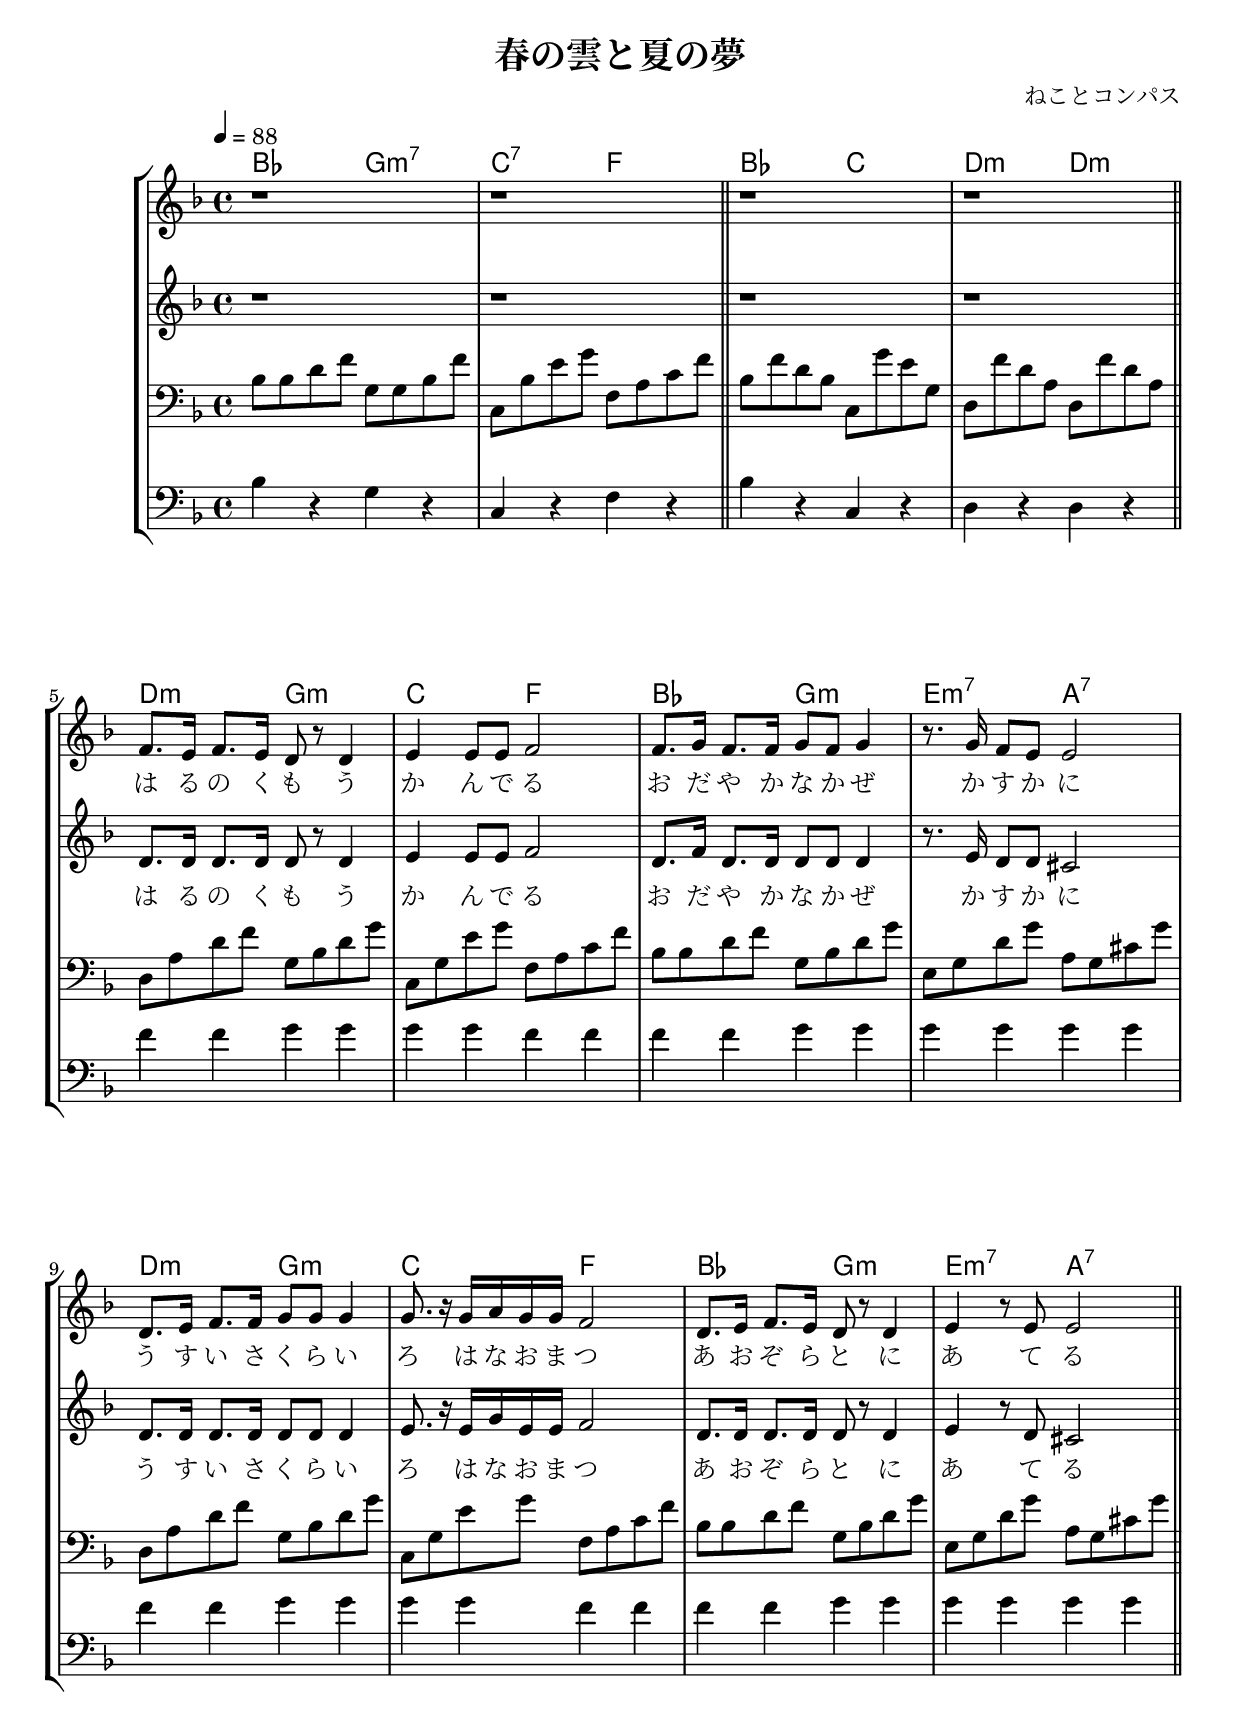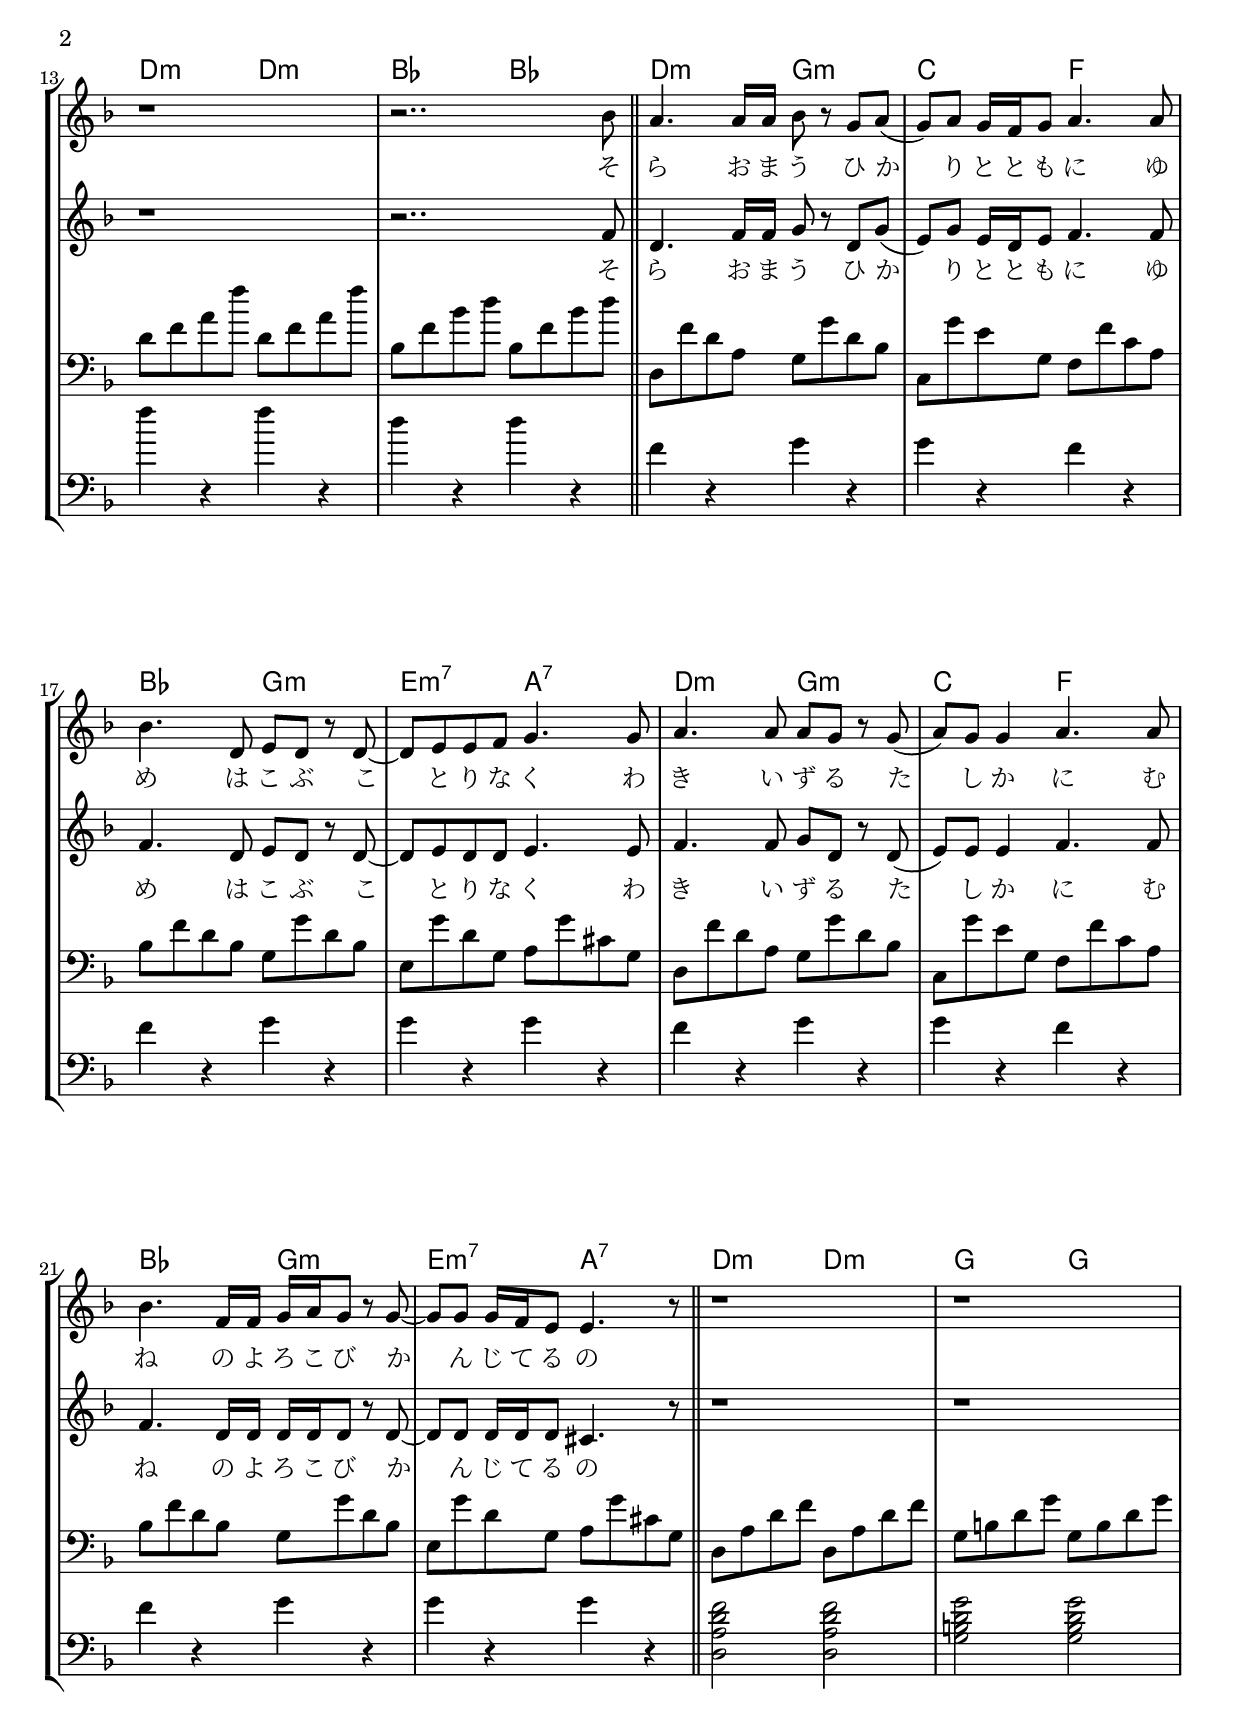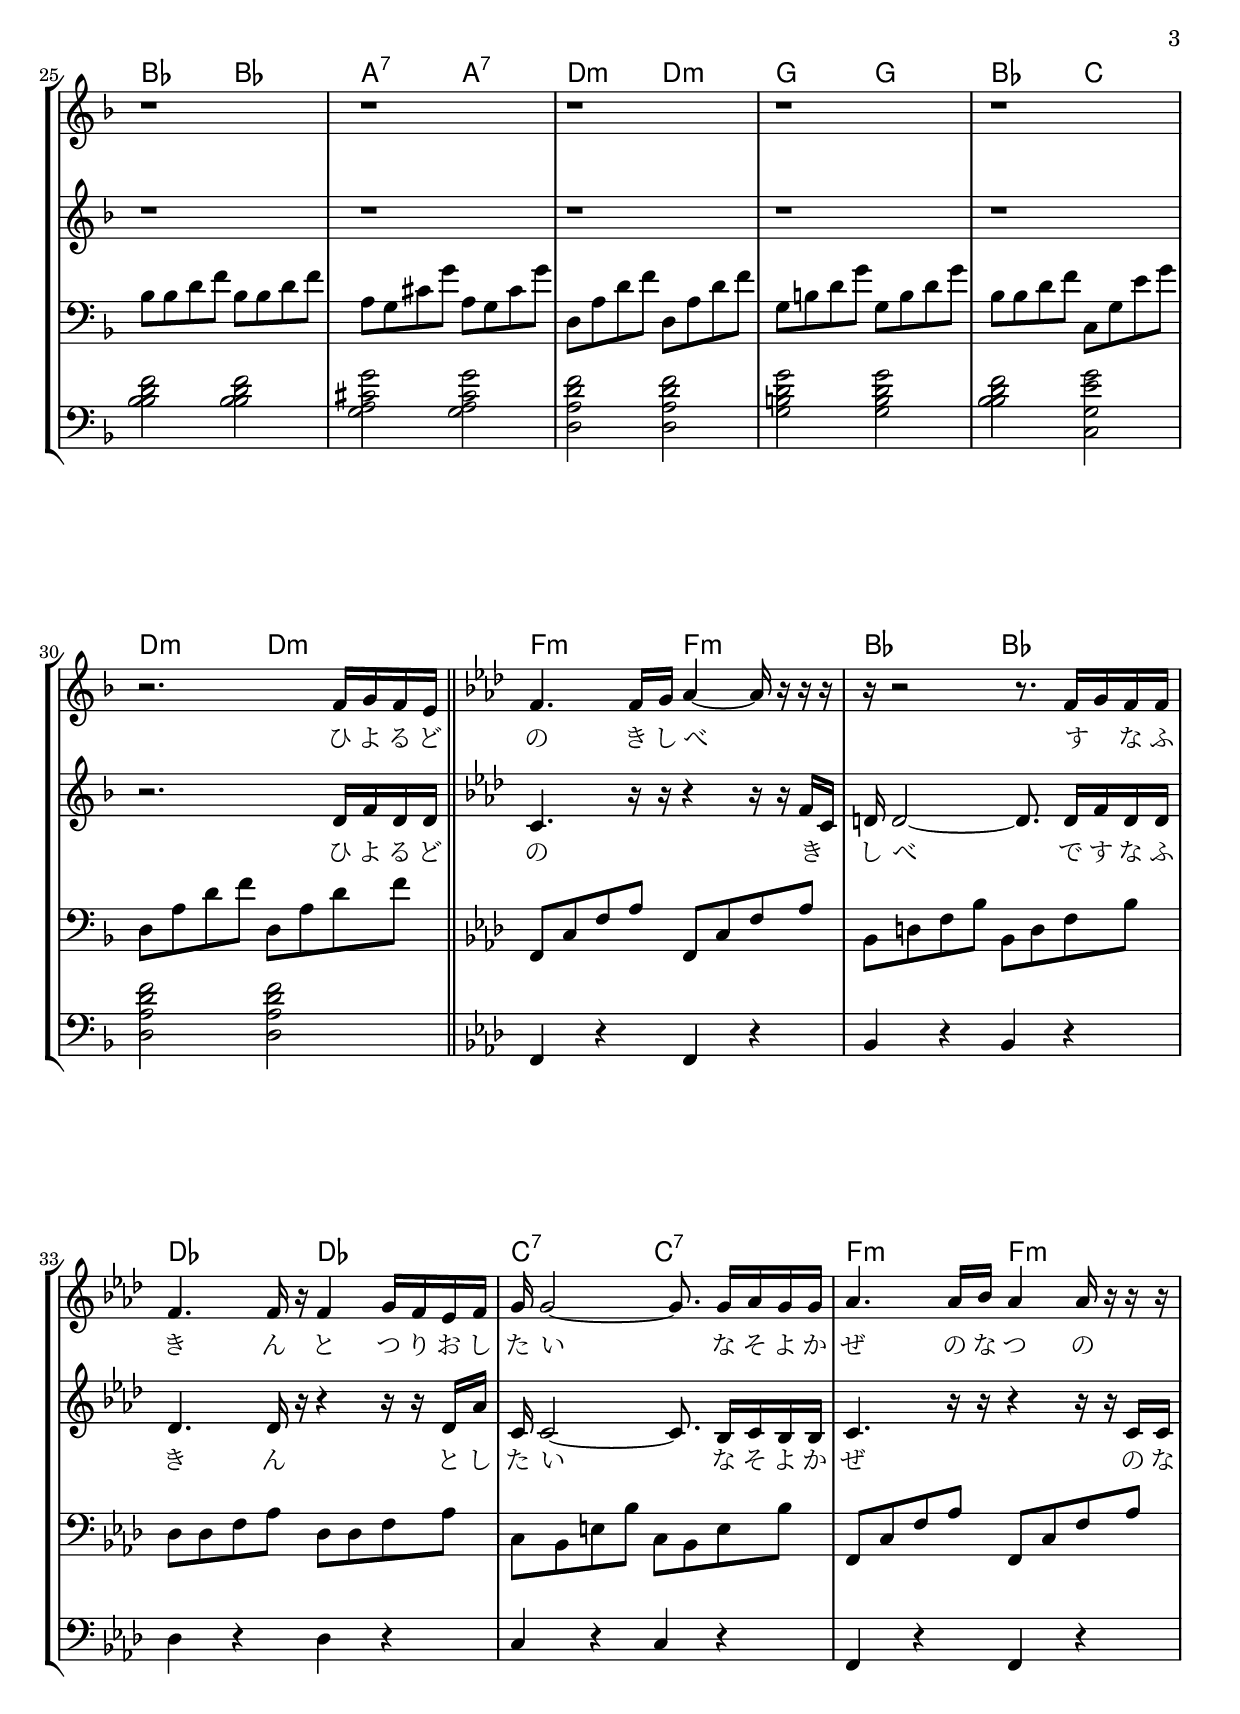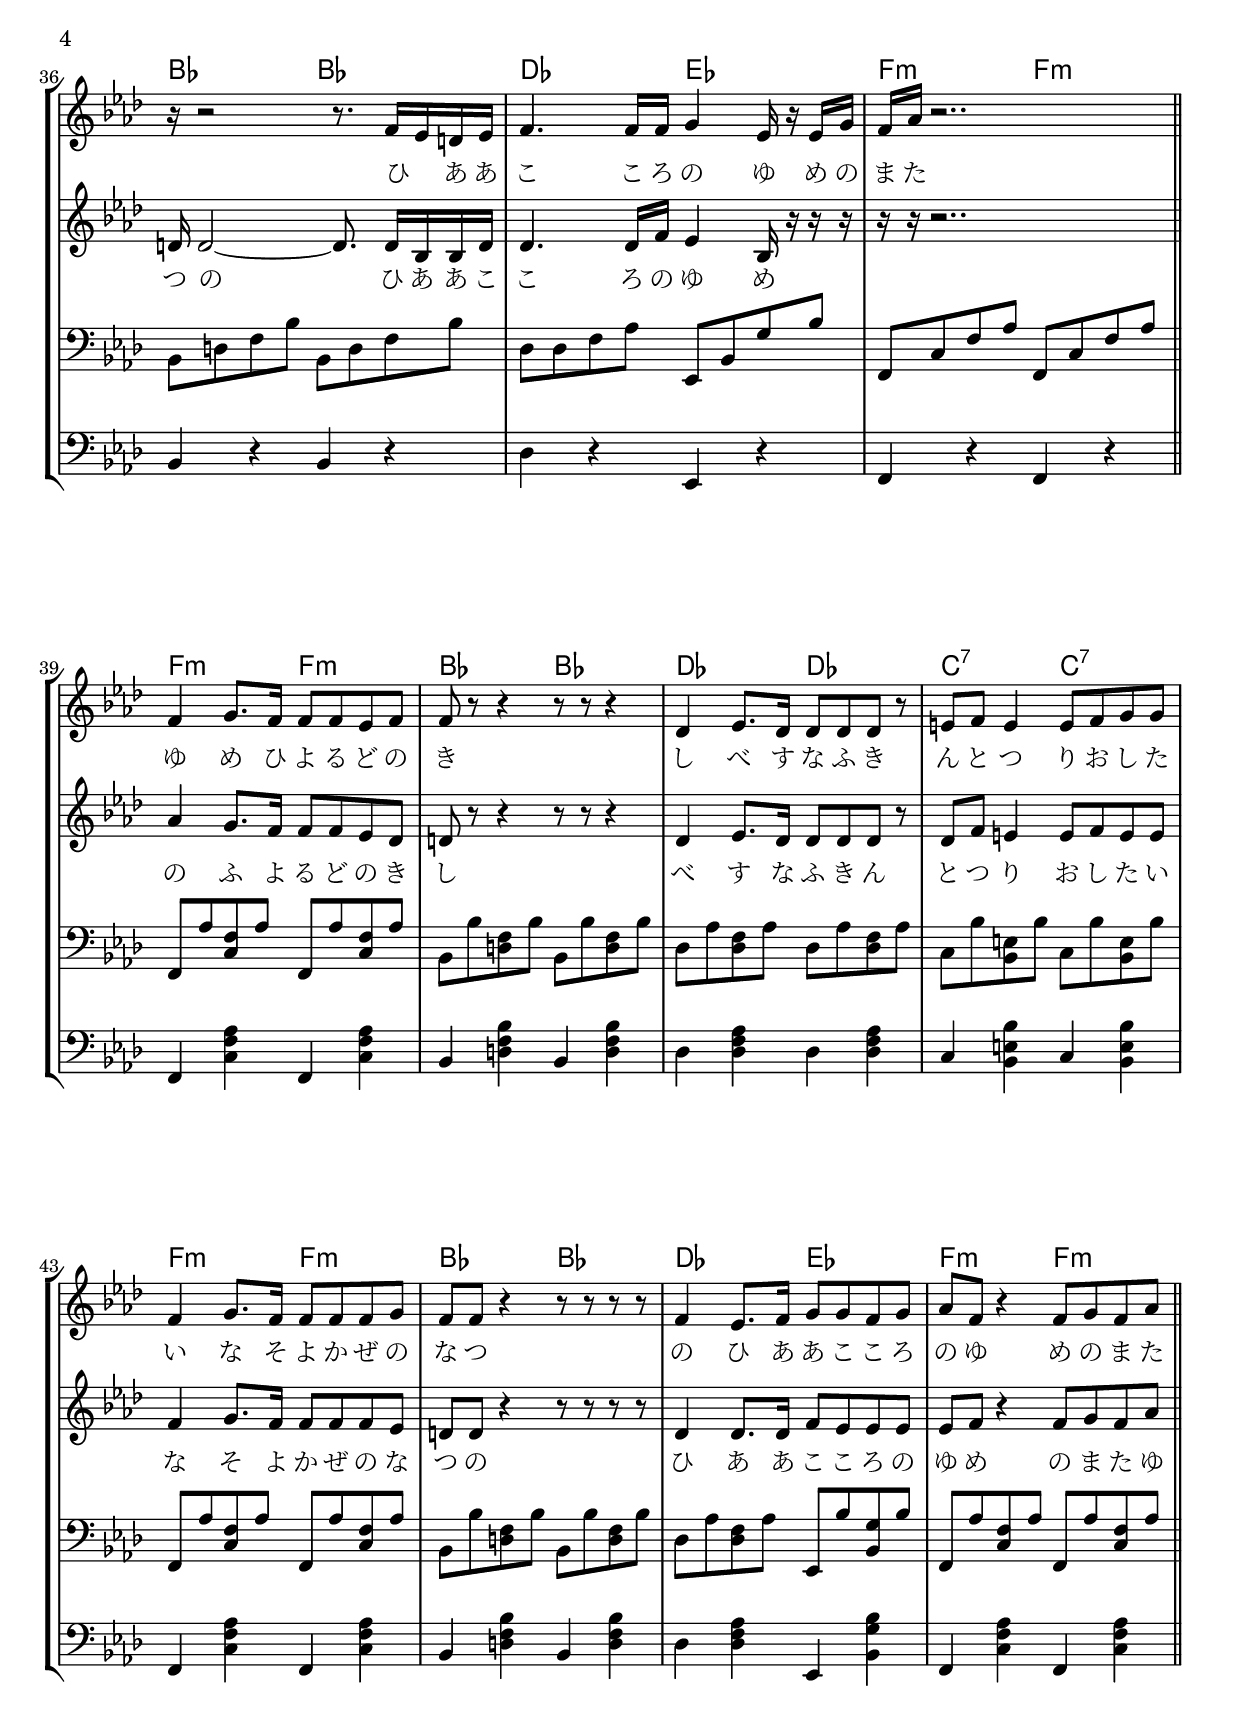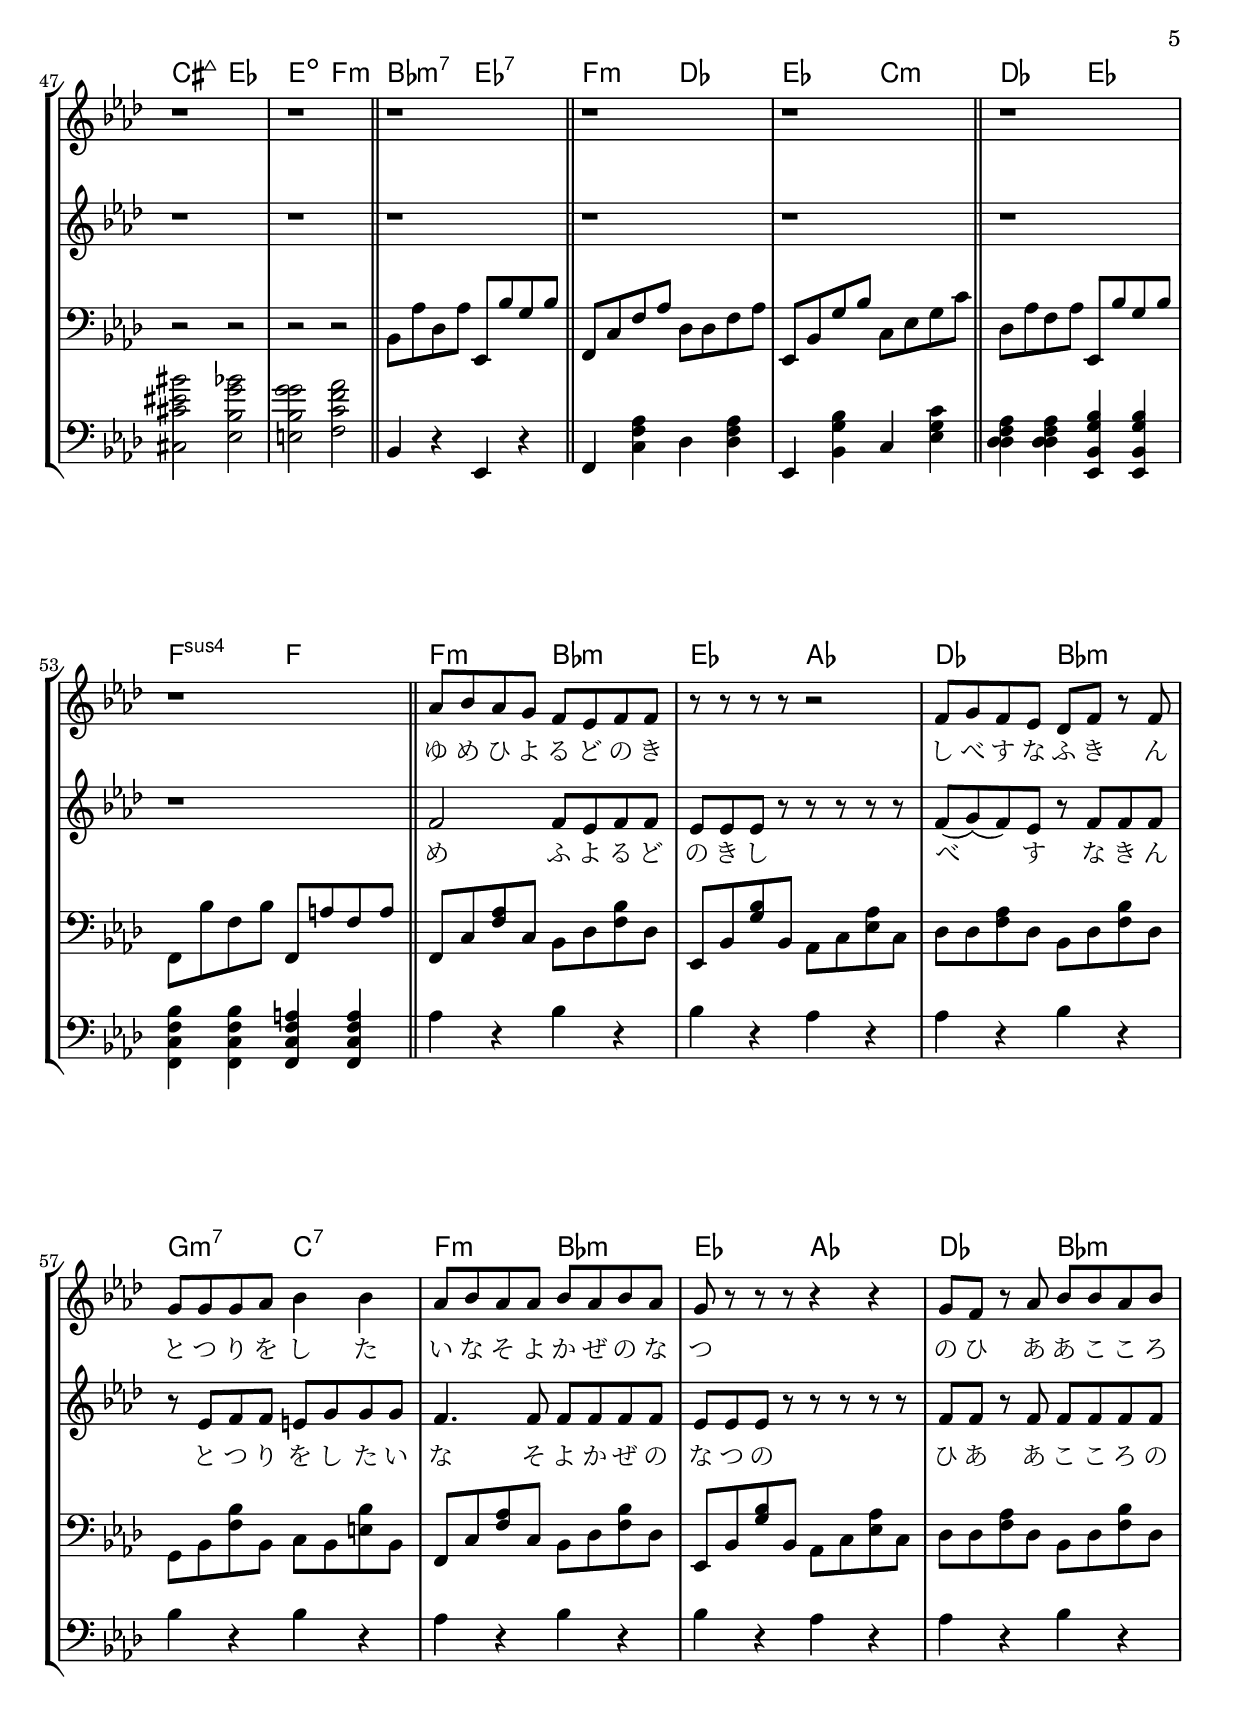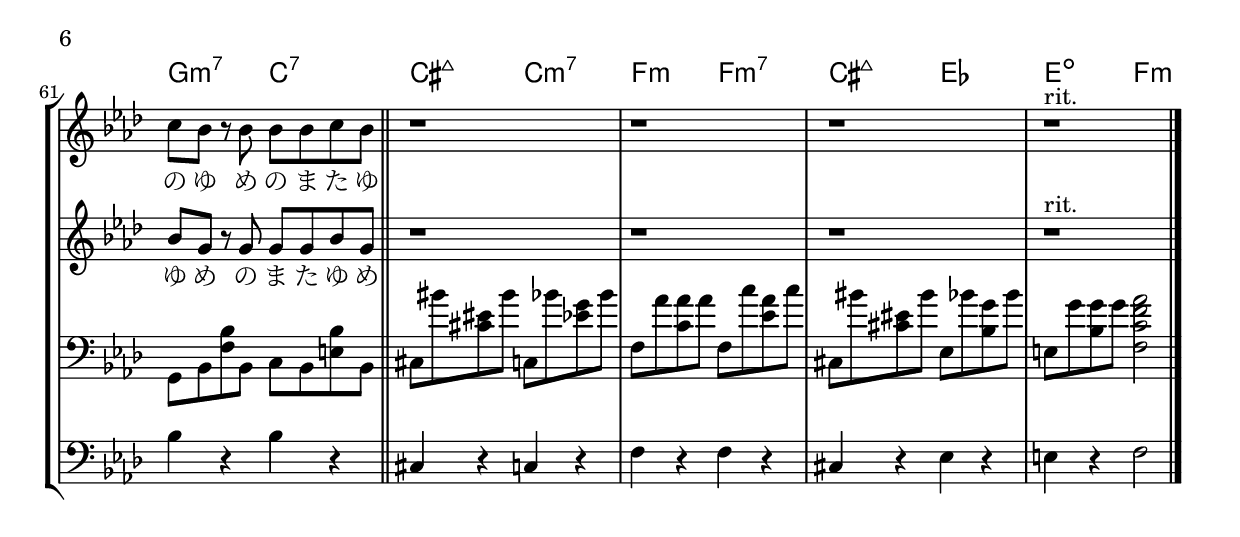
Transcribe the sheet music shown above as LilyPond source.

\version "2.12.1"

\header {
	title = \markup {春の雲と夏の夢}
	composer = \markup \center-column {ねことコンパス}
}

harmony = \chordmode {
	bes2 g:min7 c:7 f 

	bes c d:m d:m 

	d:m g:m c f bes g:m e:min7 a:7 d:m g:m c f bes g:m e:min7 a:7 

	d:m d:m bes bes 

	d:m g:m c f bes g:m e:min7 a:7 d:m g:m c f bes g:m e:min7 a:7 

	d:m d:m g g bes bes a:7 a:7 d:m d:m g g bes c d:m d:m 

	f:m f:m bes bes des des c:7 c:7 f:m f:m bes bes des es f:m f:m 

	f:m f:m bes bes des des c:7 c:7 f:m f:m bes bes des es f:m f:m 

	cis:maj7 es e:dim f:m 

	bes:min7 es:7 

	f:m des es c:m 

	des es f:sus4 f 

	f:m bes:m es as des bes:m g:min7 c:7 f:m bes:m es as des bes:m g:min7 c:7 

	cis:maj7 c:min7 f:m f:min7 cis:maj7 es e:dim f:m 
}

melody = {
	\key f \major
	\tempo 4 = 88
	r1 | r1   
	r1 | r1   
	\set Staff.midiInstrument = #"fss0.35"
	f'8.  e'16  f'8.  e'16  d'8  r8  d'4 
	e'4  e'8  e'8  f'2 
	f'8.  g'16  f'8.  f'16  g'8  f'8  g'4 
	r8.  g'16  f'8  e'8  e'2 
	d'8.  e'16  f'8.  f'16  g'8  g'8  g'4 
	g'8.  r16  g'16  a'16  g'16  g'16  f'2 
	d'8.  e'16  f'8.  e'16  d'8  r8  d'4 
	e'4  r8  e'8  e'2
	r1 | r2.. 
	\set Staff.midiInstrument = #"fss0.35"
	bes'8 
	a'4.  a'16  a'16  bes'8  r8  g'8  a'8 
	(g'8)  a'8  g'16  f'16  g'8  a'4.  a'8 
	bes'4.  d'8  e'8  d'8  r8  d'8~ 
	d'8  e'8  e'8  f'8  g'4.  g'8 
	a'4.  a'8  a'8  g'8  r8  g'8 
	(a'8)  g'8  g'4  a'4.  a'8 
	bes'4.  f'16  f'16  g'16  a'16  g'8  r8  g'8~ 
	g'8  g'8  g'16  f'16  e'8  e'4.  	r8 	r1 | r1 | r1 | r1 | r1 | r1 | r1 | r2. 
	\set Staff.midiInstrument = #"Pad 4 (choir)"
	f'16  g'16  f'16  e'16 
		\key as \major
f'4.  f'16  g'16  as'4~as'16  r16  r16  r16 
	r16  r2~r8.  f'16  g'16  f'16  f'16 
	f'4.  f'16  r16  f'4  g'16  f'16  es'16  f'16 
	g'16  g'2~g'8.  g'16  as'16  g'16  g'16 
	as'4.  as'16  bes'16  as'4  as'16  r16  r16  r16 
	r16  r2~r8.  f'16  es'16  d'16  es'16 
	f'4.  f'16  f'16  g'4  es'16  r16  es'16  g'16 
	f'16  as'16  	r2.. 	\set Staff.midiInstrument = #"fss0.37"
	f'4  g'8.  f'16  f'8  f'8  es'8  f'8 
	f'8  r8  r4  r8  r8  r4 
	des'4  es'8.  des'16  des'8  des'8  des'8  r8 
	e'8  f'8  e'4  e'8  f'8  g'8  g'8 
	f'4  g'8.  f'16  f'8  f'8  f'8  g'8 
	f'8  f'8  r4  r8  r8  r8  r8 
	f'4  es'8.  f'16  g'8  g'8  f'8  g'8 
	as'8  f'8  r4  f'8  g'8  f'8  as'8
	r1 | r1   
	r1   
	r1 | r1   
	r1 | r1   
	\set Staff.midiInstrument = #"fss0.35"
	as'8  bes'8  as'8  g'8  f'8  es'8  f'8  f'8 
	r8  r8  r8  r8  r2 
	f'8  g'8  f'8  es'8  des'8  f'8  r8  f'8 
	g'8  g'8  g'8  as'8  bes'4  bes'4 
	as'8  bes'8  as'8  as'8  bes'8  as'8  bes'8  as'8 
	g'8  r8  r8  r8  r4  r4 
	g'8  f'8  r8  as'8  bes'8  bes'8  as'8  bes'8 
	c''8  bes'8  r8  bes'8  bes'8  bes'8  c''8  bes'8
	r1 | r1 | r1 | r1^"rit." \bar "|."
}

words = \lyricmode {
	
	
	は  る  の  く  も  う  か  ん  で  る  お  だ  や  か  な  か  ぜ  か  す  か  に  う  す  い  さ  く  ら  い  ろ  は  な  お  ま  つ  あ  お  ぞ  ら  と  に  あ  て  る  
	
	そ  ら  お  ま  う  ひ  か  り  と  と  も  に  ゆ  め  は  こ  ぶ  こ  と  り  な  く  わ  き  い  ず  る  た  し  か  に  む  ね  の  よ  ろ  こ  び  か  ん  じ  て  る  の  
	
	ひ  よ  る  ど  の  き  し  べ  す  な  ふ  き  ん  と  つ  り  お  し  た  い  な  そ  よ  か  ぜ  の  な  つ  の  ひ  あ  あ  こ  こ  ろ  の  ゆ  め  の  ま  た  ゆ  め  
	ひ  よ  る  ど  の  き  し  べ  す  な  ふ  き  ん  と  つ  り  お  し  た  い  な  そ  よ  か  ぜ  の  な  つ  の  ひ  あ  あ  こ  こ  ろ  の  ゆ  め  の  ま  た  ゆ  め  
	
	
	
	
	ひ  よ  る  ど  の  き  し  べ  す  な  ふ  き  ん  と  つ  り  を  し  た  い  な  そ  よ  か  ぜ  の  な  つ  の  ひ  あ  あ  こ  こ  ろ  の  ゆ  め  の  ま  た  ゆ  め  か  
	
}

secondmelody = {
	\key f \major
	\tempo 4 = 88
	r1 | r1   
	r1 | r1   
	\set Staff.midiInstrument = #"fss0.32"
	d'8.  d'16  d'8.  d'16  d'8  r8  d'4 
	e'4  e'8  e'8  f'2 
	d'8.  f'16  d'8.  d'16  d'8  d'8  d'4 
	r8.  e'16  d'8  d'8  cis'2 
	d'8.  d'16  d'8.  d'16  d'8  d'8  d'4 
	e'8.  r16  e'16  g'16  e'16  e'16  f'2 
	d'8.  d'16  d'8.  d'16  d'8  r8  d'4 
	e'4  r8  d'8  cis'2
	r1 | r2.. 
	\set Staff.midiInstrument = #"fss0.35"
	f'8 
	d'4.  f'16  f'16  g'8  r8  d'8  g'8 
	(e'8)  g'8  e'16  d'16  e'8  f'4.  f'8 
	f'4.  d'8  e'8  d'8  r8  d'8~ 
	d'8  e'8  d'8  d'8  e'4.  e'8 
	f'4.  f'8  g'8  d'8  r8  d'8 
	(e'8)  e'8  e'4  f'4.  f'8 
	f'4.  d'16  d'16  d'16  d'16  d'8  r8  d'8~ 
	d'8  d'8  d'16  d'16  d'8  cis'4.  	r8 	r1 | r1 | r1 | r1 | r1 | r1 | r1 | r2. 
	\set Staff.midiInstrument = #"Violin"
	d'16  f'16  d'16  d'16 
		\key as \major
c'4.  r16  r16  r4~r16  r16  f'16  c'16 
	d'16  d'2~d'8.  d'16  f'16  d'16  d'16 
	des'4.  des'16  r16  r4  r16  r16  des'16  as'16 
	c'16  c'2~c'8.  bes16  c'16  bes16  bes16 
	c'4.  r16  r16  r4  r16  r16  c'16  c'16 
	d'16  d'2~d'8.  d'16  bes16  bes16  d'16 
	des'4.  des'16  f'16  es'4  bes16  r16  r16  r16 
	r16  r16  	r2.. 	\set Staff.midiInstrument = #"fss0.32"
	as'4  g'8.  f'16  f'8  f'8  es'8  des'8 
	d'8  r8  r4  r8  r8  r4 
	des'4  es'8.  des'16  des'8  des'8  des'8  r8 
	des'8  f'8  e'4  e'8  f'8  e'8  e'8 
	f'4  g'8.  f'16  f'8  f'8  f'8  es'8 
	d'8  d'8  r4  r8  r8  r8  r8 
	des'4  des'8.  des'16  f'8  es'8  es'8  es'8 
	es'8  f'8  r4  f'8  g'8  f'8  as'8
	r1 | r1   
	r1   
	r1 | r1   
	r1 | r1   
	\set Staff.midiInstrument = #"fss0.42"
	f'2  f'8  es'8  f'8  f'8 
	es'8  es'8  es'8  r8  r8  r8  r8  r8 
	f'8  (g'8)  (f'8)  es'8  r8  f'8  f'8  f'8 
	r8  es'8  f'8  f'8  e'8  g'8  g'8  g'8 
	f'4.  f'8  f'8  f'8  f'8  f'8 
	es'8  es'8  es'8  r8  r8  r8  r8  r8 
	f'8  f'8  r8  f'8  f'8  f'8  f'8  f'8 
	bes'8  g'8  r8  g'8  g'8  g'8  bes'8  g'8
	r1 | r1 | r1 | r1^"rit." \bar "|."
}

secondwords = \lyricmode {
	
	
	は  る  の  く  も  う  か  ん  で  る  お  だ  や  か  な  か  ぜ  か  す  か  に  う  す  い  さ  く  ら  い  ろ  は  な  お  ま  つ  あ  お  ぞ  ら  と  に  あ  て  る  
	
	そ  ら  お  ま  う  ひ  か  り  と  と  も  に  ゆ  め  は  こ  ぶ  こ  と  り  な  く  わ  き  い  ず  る  た  し  か  に  む  ね  の  よ  ろ  こ  び  か  ん  じ  て  る  の  
	
	ひ  よ  る  ど  の  き  し  べ  で  す  な  ふ  き  ん  と  し  た  い  な  そ  よ  か  ぜ  の  な  つ  の  ひ  あ  あ  こ  こ  ろ  の  ゆ  め  の  
	ふ  よ  る  ど  の  き  し  べ  す  な  ふ  き  ん  と  つ  り  お  し  た  い  な  そ  よ  か  ぜ  の  な  つ  の  ひ  あ  あ  こ  こ  ろ  の  ゆ  め  の  ま  た  ゆ  め  
	
	
	
	
	ふ  よ  る  ど  の  き  し  べ  す  な  き  ん  と  つ  り  を  し  た  い  な  そ  よ  か  ぜ  の  な  つ  の  ひ  あ  あ  こ  こ  ろ  の  ゆ  め  の  ま  た  ゆ  め  か  
	
}

tempochange = {
	\tempo 4 = 88
	r1 | r1 \bar "||"
	\tempo 4 = 88
	r1 | r1 \bar "||"
	\tempo 4 = 88
	r1 | r1 | r1 | r1 | r1 | r1 | r1 | r1 \bar "||"
	\tempo 4 = 88
	r1 | r1 \bar "||"
	\tempo 4 = 88
	r1 | r1 | r1 | r1 | r1 | r1 | r1 | r1 \bar "||"
	\tempo 4 = 88
	r1 | r1 | r1 | r1 | r1 | r1 | r1 | r1 \bar "||"
	\tempo 4 = 88
	r1 | r1 | r1 | r1 | r1 | r1 | r1 | r1 \bar "||"
	\tempo 4 = 88
	r1 | r1 | r1 | r1 | r1 | r1 | r1 | r1 \bar "||"
	\tempo 4 = 88
	r1 | r1 \bar "||"
	\tempo 4 = 88
	r1 \bar "||"
	\tempo 4 = 88
	r1 | r1 \bar "||"
	\tempo 4 = 88
	r1 | r1 \bar "||"
	\tempo 4 = 88
	r1 | r1 | r1 | r1 | r1 | r1 | r1 | r1 \bar "||"
	\tempo 4 = 88
	r1 | r1 | r1 | \tempo 4 = 66 r2 \tempo 4 = 58 r2 \bar "|."
}

mainacc = {
	\clef bass
	\set Staff.midiInstrument = #"Pad 2 (warm)"
	\key f \major
	\tempo 4 = 88
	bes8 bes8 d'8 f'8
	g8 g8 bes8 f'8
	c8 bes8 e'8 g'8
	f8 a8 c'8 f'8
	\bar "||"

	\set Staff.midiInstrument = #"FX 5 (brightness)"
	bes8 f' d' bes
	c8 g' e' g
	d8 f' d' a
	d8 f' d' a
	\bar "||"

	\set Staff.midiInstrument = #"Acoustic Guitar (steel)"
	d8 a8 d'8 f'8
	g8 bes8 d'8 g'8
	c8 g8 e'8 g'8
	f8 a8 c'8 f'8
	bes8 bes8 d'8 f'8
	g8 bes8 d'8 g'8
	e8 g8 d'8 g'8
	a8 g8 cis'8 g'8
	d8 a8 d'8 f'8
	g8 bes8 d'8 g'8
	c8 g8 e'8 g'8
	f8 a8 c'8 f'8
	bes8 bes8 d'8 f'8
	g8 bes8 d'8 g'8
	e8 g8 d'8 g'8
	a8 g8 cis'8 g'8
	\bar "||"

	\set Staff.midiInstrument = #"FX 7 (echoes)"
	d'8 f'8 a'8 f''8
	d'8 f'8 a'8 f''8
	bes8 f'8 bes'8 d''8
	bes8 f'8 bes'8 d''8
	\bar "||"

	\set Staff.midiInstrument = #"Bright Acoustic"
	d8 f' d' a
	g8 g' d' bes
	c8 g' e' g
	f8 f' c' a
	bes8 f' d' bes
	g8 g' d' bes
	e8 g' d' g
	a8 g' cis' g
	d8 f' d' a
	g8 g' d' bes
	c8 g' e' g
	f8 f' c' a
	bes8 f' d' bes
	g8 g' d' bes
	e8 g' d' g
	a8 g' cis' g
	\bar "||"

	\set Staff.midiInstrument = #"Pad 7 (halo)"
	d8 a8 d'8 f'8
	d8 a8 d'8 f'8
	g8 b8 d'8 g'8
	g8 b8 d'8 g'8
	bes8 bes8 d'8 f'8
	bes8 bes8 d'8 f'8
	a8 g8 cis'8 g'8
	a8 g8 cis'8 g'8
	d8 a8 d'8 f'8
	d8 a8 d'8 f'8
	g8 b8 d'8 g'8
	g8 b8 d'8 g'8
	bes8 bes8 d'8 f'8
	c8 g8 e'8 g'8
	d8 a8 d'8 f'8
	d8 a8 d'8 f'8
	\bar "||"

	\set Staff.midiInstrument = #"Pad 8 (sweep)"
	\key as \major
	f,8 c8 f8 as8
	f,8 c8 f8 as8
	bes,8 d8 f8 bes8
	bes,8 d8 f8 bes8
	des8 des8 f8 as8
	des8 des8 f8 as8
	c8 bes,8 e8 bes8
	c8 bes,8 e8 bes8
	f,8 c8 f8 as8
	f,8 c8 f8 as8
	bes,8 d8 f8 bes8
	bes,8 d8 f8 bes8
	des8 des8 f8 as8
	es,8 bes,8 g8 bes8
	f,8 c8 f8 as8
	f,8 c8 f8 as8
	\bar "||"

	\set Staff.midiInstrument = #"Acoustic Guitar (steel)"
	f,8 as <c f> as
	f,8 as <c f> as
	bes,8 bes <d f> bes
	bes,8 bes <d f> bes
	des8 as <des f> as
	des8 as <des f> as
	c8 bes <bes, e> bes
	c8 bes <bes, e> bes
	f,8 as <c f> as
	f,8 as <c f> as
	bes,8 bes <d f> bes
	bes,8 bes <d f> bes
	des8 as <des f> as
	es,8 bes <bes, g> bes
	f,8 as <c f> as
	f,8 as <c f> as
	\bar "||"

	\set Staff.midiInstrument = #"Acoustic Guitar (steel)"
	r2
	r2
	r2
	r2
	\bar "||"

	\set Staff.midiInstrument = #"Pad 8 (sweep)"
	bes,8 as des as
	es,8 bes g bes
	\bar "||"

	\set Staff.midiInstrument = #"Acoustic Guitar (steel)"
	f,8 c8 f8 as8
	des8 des8 f8 as8
	es,8 bes,8 g8 bes8
	c8 es8 g8 c'8
	\bar "||"

	\set Staff.midiInstrument = #"Pad 3 (polysynth)"
	des8 as f as
	es,8 bes g bes
	f,8 bes f bes
	f,8 a f a
	\bar "||"

	\set Staff.midiInstrument = #"Bright Acoustic"
	f,8 c <f as> c
	bes,8 des <f bes> des
	es,8 bes, <g bes> bes,
	as,8 c <es as> c
	des8 des <f as> des
	bes,8 des <f bes> des
	g,8 bes, <f bes> bes,
	c8 bes, <e bes> bes,
	f,8 c <f as> c
	bes,8 des <f bes> des
	es,8 bes, <g bes> bes,
	as,8 c <es as> c
	des8 des <f as> des
	bes,8 des <f bes> des
	g,8 bes, <f bes> bes,
	c8 bes, <e bes> bes,
	\bar "||"

	\set Staff.midiInstrument = #"FX 7 (echoes)"
	cis8 bis' <cis' eis'> bis'
	c8 bes' <es' g'> bes'
	f8 as' <c' as'> as'
	f8 c'' <es' as'> c''
	cis8 bis' <cis' eis'> bis'
	es8 bes' <bes g'> bes'
	e8 g' <bes g'> g'
	<f c' f' as'>2
	\bar "|."
}

subacc = {
	\clef bass
	\set Staff.midiInstrument = #"Acoustic grand"
	\key f \major
	\tempo 4 = 88
	bes4 r4
	g4 r4
	c4 r4
	f4 r4
	\bar "||"

	\set Staff.midiInstrument = #"Acoustic grand"
	bes4 r4
	c4 r4
	d4 r4
	d4 r4
	\bar "||"

	\set Staff.midiInstrument = #"Harmonica"
	f'4 f'4
	g'4 g'4
	g'4 g'4
	f'4 f'4
	f'4 f'4
	g'4 g'4
	g'4 g'4
	g'4 g'4
	f'4 f'4
	g'4 g'4
	g'4 g'4
	f'4 f'4
	f'4 f'4
	g'4 g'4
	g'4 g'4
	g'4 g'4
	\bar "||"

	\set Staff.midiInstrument = #"Acoustic Guitar (steel)"
	f''4 r4
	f''4 r4
	d''4 r4
	d''4 r4
	\bar "||"

	\set Staff.midiInstrument = #"Acoustic Guitar (steel)"
	f'4 r4
	g'4 r4
	g'4 r4
	f'4 r4
	f'4 r4
	g'4 r4
	g'4 r4
	g'4 r4
	f'4 r4
	g'4 r4
	g'4 r4
	f'4 r4
	f'4 r4
	g'4 r4
	g'4 r4
	g'4 r4
	\bar "||"

	\set Staff.midiInstrument = #"Acoustic Guitar (steel)"
	<d a d' f'>2
	<d a d' f'>2
	<g b d' g'>2
	<g b d' g'>2
	<bes bes d' f'>2
	<bes bes d' f'>2
	<a g cis' g'>2
	<a g cis' g'>2
	<d a d' f'>2
	<d a d' f'>2
	<g b d' g'>2
	<g b d' g'>2
	<bes bes d' f'>2
	<c g e' g'>2
	<d a d' f'>2
	<d a d' f'>2
	\bar "||"

	\set Staff.midiInstrument = #"Acoustic grand"
	\key as \major
	f,4 r4
	f,4 r4
	bes,4 r4
	bes,4 r4
	des4 r4
	des4 r4
	c4 r4
	c4 r4
	f,4 r4
	f,4 r4
	bes,4 r4
	bes,4 r4
	des4 r4
	es,4 r4
	f,4 r4
	f,4 r4
	\bar "||"

	\set Staff.midiInstrument = #"Acoustic grand"
	f,4 <c f as>4
	f,4 <c f as>4
	bes,4 <d f bes>4
	bes,4 <d f bes>4
	des4 <des f as>4
	des4 <des f as>4
	c4 <bes, e bes>4
	c4 <bes, e bes>4
	f,4 <c f as>4
	f,4 <c f as>4
	bes,4 <d f bes>4
	bes,4 <d f bes>4
	des4 <des f as>4
	es,4 <bes, g bes>4
	f,4 <c f as>4
	f,4 <c f as>4
	\bar "||"

	\set Staff.midiInstrument = #"Electric Guitar (clean)"
	<cis cis' eis' bis'>2
	<es bes g' bes'>2
	<e bes g' g'>2
	<f c' f' as'>2
	\bar "||"

	\set Staff.midiInstrument = #"Acoustic grand"
	bes,4 r4
	es,4 r4
	\bar "||"

	\set Staff.midiInstrument = #"Pad 8 (sweep)"
	f,4 <c f as>4
	des4 <des f as>4
	es,4 <bes, g bes>4
	c4 <es g c'>4
	\bar "||"

	\set Staff.midiInstrument = #"Acoustic Guitar (steel)"
	<des des f as>4 <des des f as>4
	<es, bes, g bes>4 <es, bes, g bes>4
	<f, c f bes>4 <f, c f bes>4
	<f, c f a>4 <f, c f a>4
	\bar "||"

	\set Staff.midiInstrument = #"Pad 3 (polysynth)"
	as4 r4
	bes4 r4
	bes4 r4
	as4 r4
	as4 r4
	bes4 r4
	bes4 r4
	bes4 r4
	as4 r4
	bes4 r4
	bes4 r4
	as4 r4
	as4 r4
	bes4 r4
	bes4 r4
	bes4 r4
	\bar "||"

	\set Staff.midiInstrument = #"Acoustic Guitar (steel)"
	cis4 r4
	c4 r4
	f4 r4
	f4 r4
	cis4 r4
	es4 r4
	e4 r4
	f2
	\bar "|."
}

percA = {
	\drummode {
	r1  |r2 r8 hho4 hho8  \bar "||"
	r1 |r1 \bar "||"
	cymr4 cymr4 cymr4 cymr4  |cymr4 cymr8 cymr16 cymr16 cymr4 cymr4  |cymr4 cymr4 cymr4 cymr4  |cymr4 cymr2.  |cymr4 cymr4 cymr4 cymr4  |cymr4 cymr8 cymr16 cymr16 cymr4 cymr4  |cymr4 cymr4 cymr4 cymr4  |cymr4 cymr2.  \bar "||"
	r1 |r1 \bar "||"
	r1 |r1 |r1 |r1 |r1 |r1 |r1 |r1 \bar "||"
	r1  |r1  |r1  |r1  |r1  |r1  |r1  |r2 r8 hho4 hho8  \bar "||"
	r1 |r1 |r1 |r1 |r1 |r1 |r1 |r1 \bar "||"
	r1 |r1 |r1 |r1 |r1 |r1 |r1 |r1 \bar "||"
	r1 |r1 \bar "||"
	r2 r8 hho4 hho8  \bar "||"
	r1 |r1 \bar "||"
	cymr4 cymr4 cymr4 cymr4  |cymr4 cymr8 cymr16 cymr16 cymr4 cymr4  \bar "||"
	r1 |r1 |r1 |r1 |r1 |r1 |r1 |r1 \bar "||"
	r1  |r1  |r1  |r2 r8 hho4 hho8  \bar "|."
	}
}

percB = {
	\drummode {
	r4. hhp2 hhp8  |hhp4 hhp4 hhp4 hhp4  \bar "||"
	r1 |r1 \bar "||"
	r2 sn2  |r2 sn2  |r2 sn2  |r8 sn8 sn2.  |r2 sn2  |r2 sn2  |r2 sn2  |r8 sn8 sn2.  \bar "||"
	r1 |r1 \bar "||"
	r1 |r1 |r1 |r1 |r1 |r1 |r1 |r1 \bar "||"
	r4. hhp2 hhp8  |r4. hhp2 hhp8  |r4. hhp2 hhp8  |r4. hhp2 hhp8  |r4. hhp2 hhp8  |r4. hhp2 hhp8  |r4. hhp2 hhp8  |hhp4 hhp4 hhp4 hhp4  \bar "||"
	r1 |r1 |r1 |r1 |r1 |r1 |r1 |r1 \bar "||"
	r1 |r1 |r1 |r1 |r1 |r1 |r1 |r1 \bar "||"
	r1 |r1 \bar "||"
	hhp4 hhp4 hhp4 hhp4  \bar "||"
	r1 |r1 \bar "||"
	r2 sn2  |r2 sn2  \bar "||"
	r1 |r1 |r1 |r1 |r1 |r1 |r1 |r1 \bar "||"
	r4. hhp2 hhp8  |r4. hhp2 hhp8  |r4. hhp2 hhp8  |hhp4 hhp4 hhp4 hhp4  \bar "|."
	}
}

percC = {
	\drummode {
	hh4 hh4 hh4 hh4  |r4. hh2 r8  \bar "||"
	r1 |r1 \bar "||"
	bd2. r8 bd8  |bd2. r8 bd8  |bd2. r8 bd8  |bd4. bd8 bd4. bd8  |bd2. r8 bd8  |bd2. r8 bd8  |bd2. r8 bd8  |bd2 r8 bd4.  \bar "||"
	r1 |r1 \bar "||"
	r1 |r1 |r1 |r1 |r1 |r1 |r1 |r1 \bar "||"
	hh4 hh4 hh4 hh4  |hh4 hh4 hh4 hh4  |hh4 hh4 hh4 hh4  |hh4 hh4 hh4 hh4  |hh4 hh4 hh4 hh4  |hh4 hh4 hh4 hh4  |hh4 hh4 hh4 hh4  |r4. hh2 r8  \bar "||"
	r1 |r1 |r1 |r1 |r1 |r1 |r1 |r1 \bar "||"
	r1 |r1 |r1 |r1 |r1 |r1 |r1 |r1 \bar "||"
	r1 |r1 \bar "||"
	r4. hh2 r8  \bar "||"
	r1 |r1 \bar "||"
	bd2. r8 bd8  |bd2 r8 bd4.  \bar "||"
	r1 |r1 |r1 |r1 |r1 |r1 |r1 |r1 \bar "||"
	hh4 hh4 hh4 hh4  |hh4 hh4 hh4 hh4  |hh4 hh4 hh4 hh4  |r4. hh2 r8  \bar "|."
	}
}

percD = {
	\drummode {
	bd2. r8 bd8  |bd8. bd4. r16 bd4 bd8  \bar "||"
	r1 |r1 \bar "||"
	r1 |r1 |r1 |r2 r8 tommh8 tommh4  |r1 |r1 |r1 |r8. tommh8. tommh2 r8  \bar "||"
	r1 |r1 \bar "||"
	r1 |r1 |r1 |r1 |r1 |r1 |r1 |r1 \bar "||"
	bd2. r8 bd8  |bd8. bd8. bd2 bd8  |bd2. r8 bd8  |bd8. bd8. bd2 bd8  |bd2. r8 bd8  |bd8. bd8. bd2 bd8  |bd2. r8 bd8  |bd8. bd4. r16 bd4 bd8  \bar "||"
	r1 |r1 |r1 |r1 |r1 |r1 |r1 |r1 \bar "||"
	r1 |r1 |r1 |r1 |r1 |r1 |r1 |r1 \bar "||"
	r1 |r1 \bar "||"
	bd8. bd4. r16 bd4 bd8  \bar "||"
	r1 |r1 \bar "||"
	r1 |r8. tommh8. tommh2 r8  \bar "||"
	r1 |r1 |r1 |r1 |r1 |r1 |r1 |r1 \bar "||"
	bd2. r8 bd8  |bd8. bd8. bd2 bd8  |bd2. r8 bd8  |bd8. bd4. r16 bd4 bd8  \bar "|."
	}
}

percE = {
	\drummode {
	r1 | r1 \bar "||"
	r1 |r1 \bar "||"
	r1 |r1 |r1 |r2. r8 toml8  |r1 |r1 |r1 |r2. toml8 toml8  \bar "||"
	r1 |r1 \bar "||"
	r1 |r1 |r1 |r1 |r1 |r1 |r1 |r1 \bar "||"
	r1 | r1 | r1 | r1 | r1 | r1 | r1 | r1 \bar "||"
	r1 |r1 |r1 |r1 |r1 |r1 |r1 |r1 \bar "||"
	r1 |r1 |r1 |r1 |r1 |r1 |r1 |r1 \bar "||"
	r1 |r1 \bar "||"
	r1 \bar "||"
	r1 |r1 \bar "||"
	r1 |r2. toml8 toml8  \bar "||"
	r1 |r1 |r1 |r1 |r1 |r1 |r1 |r1 \bar "||"
	r1 | r1 | r1 | r1 \bar "|."
	}
}

percF = {
	\drummode {
	r1 | r1 \bar "||"
	r1 | r1 \bar "||"
	r1 |r1 |r1 |r1 |r1 |r1 |r1 |hho1  \bar "||"
	r1 | r1 \bar "||"
	r1 | r1 | r1 | r1 | r1 | r1 | r1 | r1 \bar "||"
	r1 | r1 | r1 | r1 | r1 | r1 | r1 | r1 \bar "||"
	r1 | r1 | r1 | r1 | r1 | r1 | r1 | r1 \bar "||"
	r1 | r1 | r1 | r1 | r1 | r1 | r1 | r1 \bar "||"
	r1 | r1 \bar "||"
	r1 \bar "||"
	r1 | r1 \bar "||"
	r1 |hho1  \bar "||"
	r1 | r1 | r1 | r1 | r1 | r1 | r1 | r1 \bar "||"
	r1 | r1 | r1 | r1 \bar "|."
	}
}

\score {
	<<
		\new StaffGroup <<
			\new ChordNames {\harmony}
			\new Voice = "melody" {\melody}
			\new Lyrics \lyricsto "melody" \words
			\new Voice = "secondmelody" {\secondmelody}
			\new Lyrics \lyricsto "secondmelody" \secondwords
			\new Staff = "mainacc" {\mainacc}
			\new Staff = "subacc" {\subacc}
		>>
	>>
	\layout { }
}
